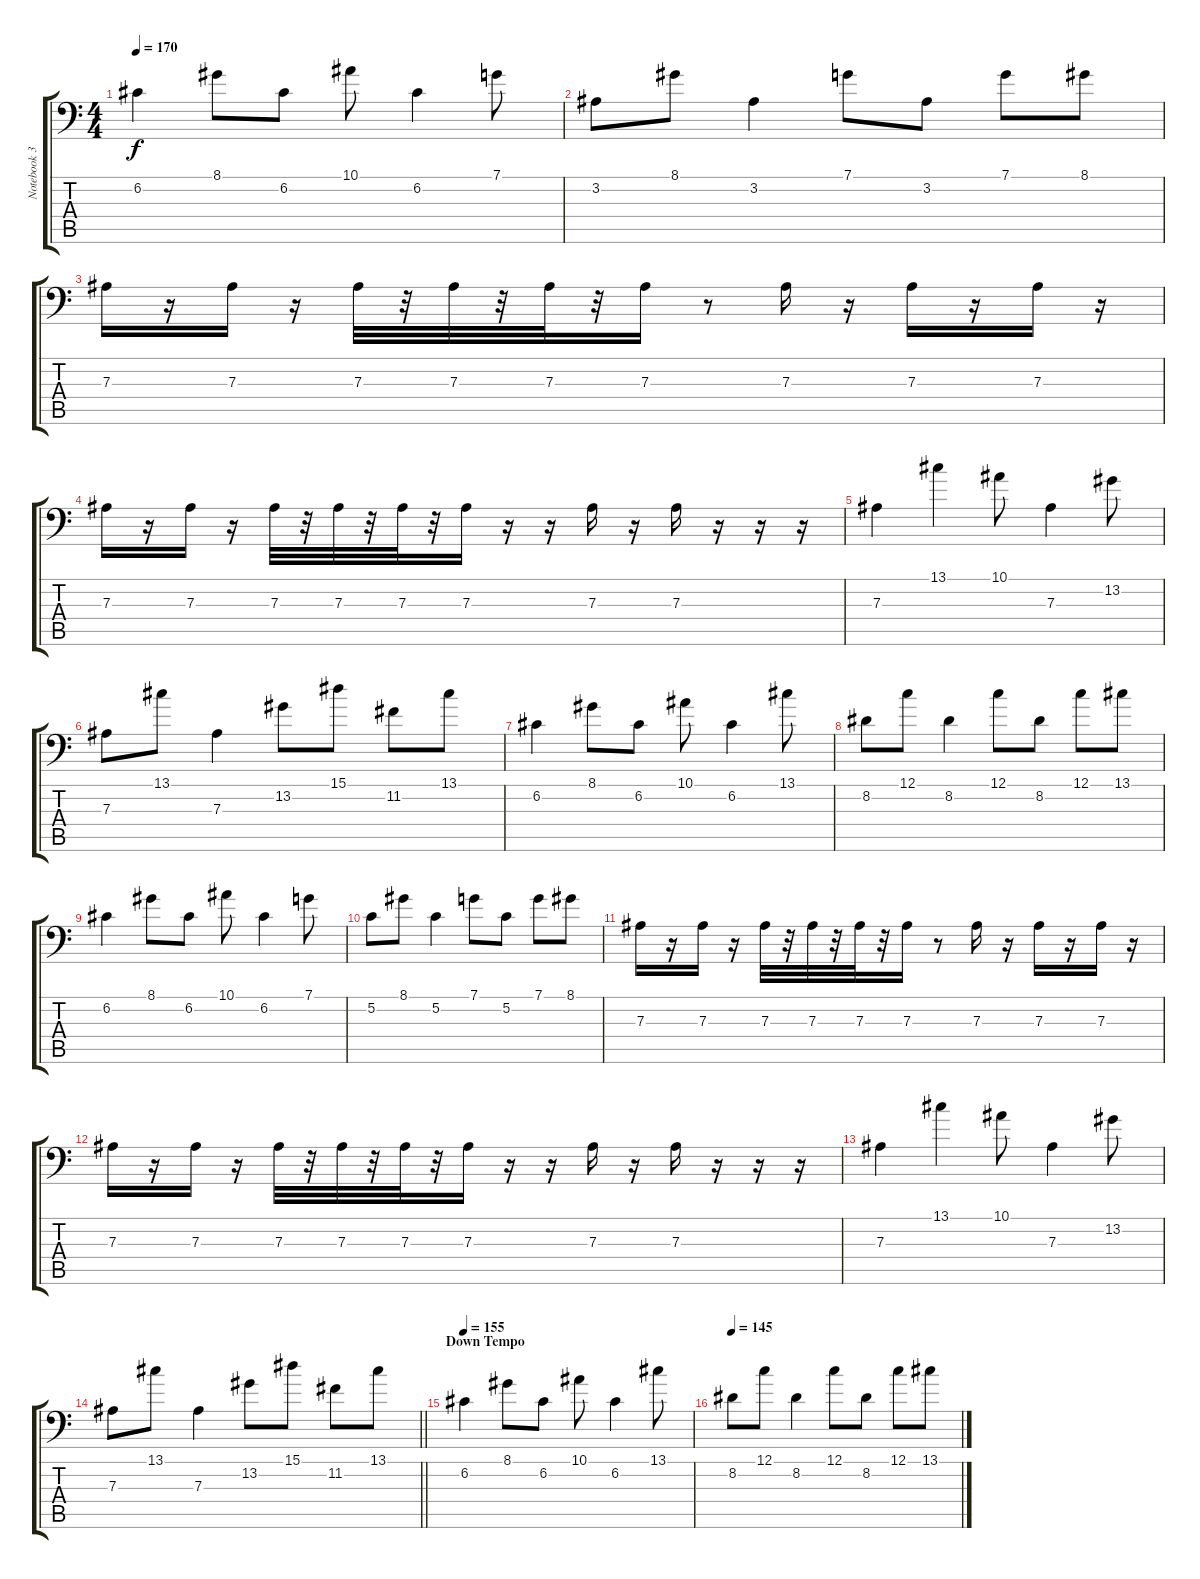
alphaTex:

\track ("Notebook 3" "Notebook 3") {instrument lead2sawtooth}
\staff {score tabs}
\tuning (C4 G3 Eb3 Bb2 F2 Bb1) {hide}
\ts (4 4)
\tempo 170
\clef f4
\ks c
6.2.4{dy f} 8.1.8 6.2.8 10.1.8 6.2.4 7.1.8 |
3.2.8 8.1.8 3.2.4 7.1.8 3.2.8 7.1.8 8.1.8 |
7.3.16 r.16 7.3.16 r.16 7.3.32 r.32 7.3.32 r.32 7.3.32 r.32 7.3.16 r.8 7.3.16 r.16 7.3.16 r.16 7.3.16 r.16 |
7.3.16 r.16 7.3.16 r.16 7.3.32 r.32 7.3.32 r.32 7.3.32 r.32 7.3.16 r.16 r.16 7.3.16 r.16 7.3.16 r.16 r.16 r.16 |
7.3.4 13.1.4 10.1.8 7.3.4 13.2.8 |
7.3.8 13.1.8 7.3.4 13.2.8 15.1.8 11.2.8 13.1.8 |
6.2.4 8.1.8 6.2.8 10.1.8 6.2.4 13.1.8 |
8.2.8 12.1.8 8.2.4 12.1.8 8.2.8 12.1.8 13.1.8 |
6.2.4 8.1.8 6.2.8 10.1.8 6.2.4 7.1.8 |
5.2.8 8.1.8 5.2.4 7.1.8 5.2.8 7.1.8 8.1.8 |
7.3.16 r.16 7.3.16 r.16 7.3.32 r.32 7.3.32 r.32 7.3.32 r.32 7.3.16 r.8 7.3.16 r.16 7.3.16 r.16 7.3.16 r.16 |
7.3.16 r.16 7.3.16 r.16 7.3.32 r.32 7.3.32 r.32 7.3.32 r.32 7.3.16 r.16 r.16 7.3.16 r.16 7.3.16 r.16 r.16 r.16 |
7.3.4 13.1.4 10.1.8 7.3.4 13.2.8 |
\barLineRight lightlight
7.3.8 13.1.8 7.3.4 13.2.8 15.1.8 11.2.8 13.1.8 |
\section ("" "Down Tempo")
\tempo 155
6.2.4 8.1.8 6.2.8 10.1.8 6.2.4 13.1.8 |
\tempo 145
8.2.8 12.1.8 8.2.4 12.1.8 8.2.8 12.1.8 13.1.8
